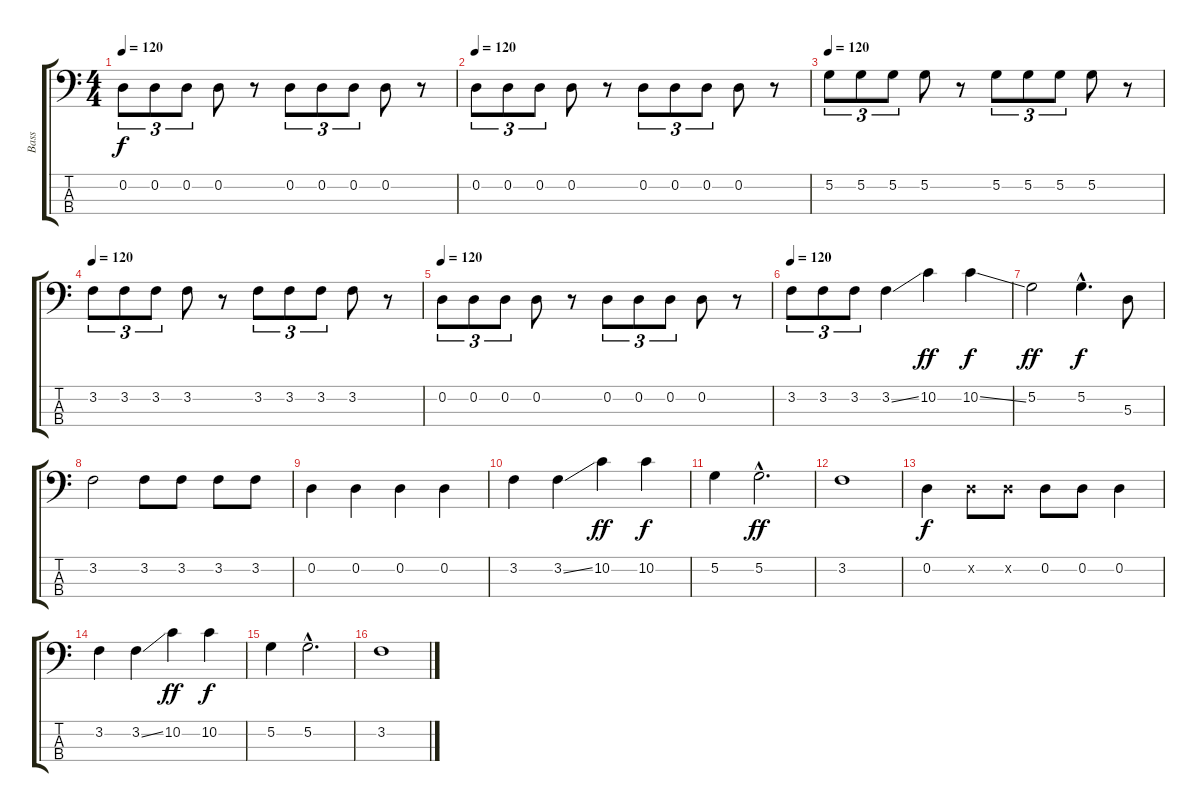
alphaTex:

\track ("Bass" "Bass") {instrument slapbass2}
\staff {score tabs}
\tuning (G2 D2 A1 D1) {hide}
\ts (4 4)
\tempo 120
\clef f4
\ks c
0.2.8{tu (3 2) dy f} 0.2.8{tu (3 2)} 0.2.8{tu (3 2)} 0.2.8 r.8 0.2.8{tu (3 2)} 0.2.8{tu (3 2)} 0.2.8{tu (3 2)} 0.2.8 r.8 |
\tempo 120
0.2.8{tu (3 2)} 0.2.8{tu (3 2)} 0.2.8{tu (3 2)} 0.2.8 r.8 0.2.8{tu (3 2)} 0.2.8{tu (3 2)} 0.2.8{tu (3 2)} 0.2.8 r.8 |
\tempo 120
5.2.8{tu (3 2)} 5.2.8{tu (3 2)} 5.2.8{tu (3 2)} 5.2.8 r.8 5.2.8{tu (3 2)} 5.2.8{tu (3 2)} 5.2.8{tu (3 2)} 5.2.8 r.8 |
\tempo 120
3.2.8{tu (3 2)} 3.2.8{tu (3 2)} 3.2.8{tu (3 2)} 3.2.8 r.8 3.2.8{tu (3 2)} 3.2.8{tu (3 2)} 3.2.8{tu (3 2)} 3.2.8 r.8 |
\tempo 120
0.2.8{tu (3 2)} 0.2.8{tu (3 2)} 0.2.8{tu (3 2)} 0.2.8 r.8 0.2.8{tu (3 2)} 0.2.8{tu (3 2)} 0.2.8{tu (3 2)} 0.2.8 r.8 |
\tempo 120
3.2.8{tu (3 2)} 3.2.8{tu (3 2)} 3.2.8{tu (3 2)} 3.2{ss}.4 10.2.4{dy ff} 10.2{ss}.4{dy f} |
5.2.2{dy ff} 5.2{hac}.4{d dy f} 5.3.8 |
3.2.2 3.2.8 3.2.8 3.2.8 3.2.8 |
0.2.4 0.2.4 0.2.4 0.2.4 |
3.2.4 3.2{ss}.4 10.2.4{dy ff} 10.2.4{dy f} |
5.2.4 5.2{hac}.2{d dy ff} |
3.2.1 |
0.2.4{dy f} 0.2{x}.8 0.2{x}.8 0.2.8 0.2.8 0.2.4 |
3.2.4 3.2{ss}.4 10.2.4{dy ff} 10.2.4{dy f} |
5.2.4 5.2{hac}.2{d} |
3.2.1
